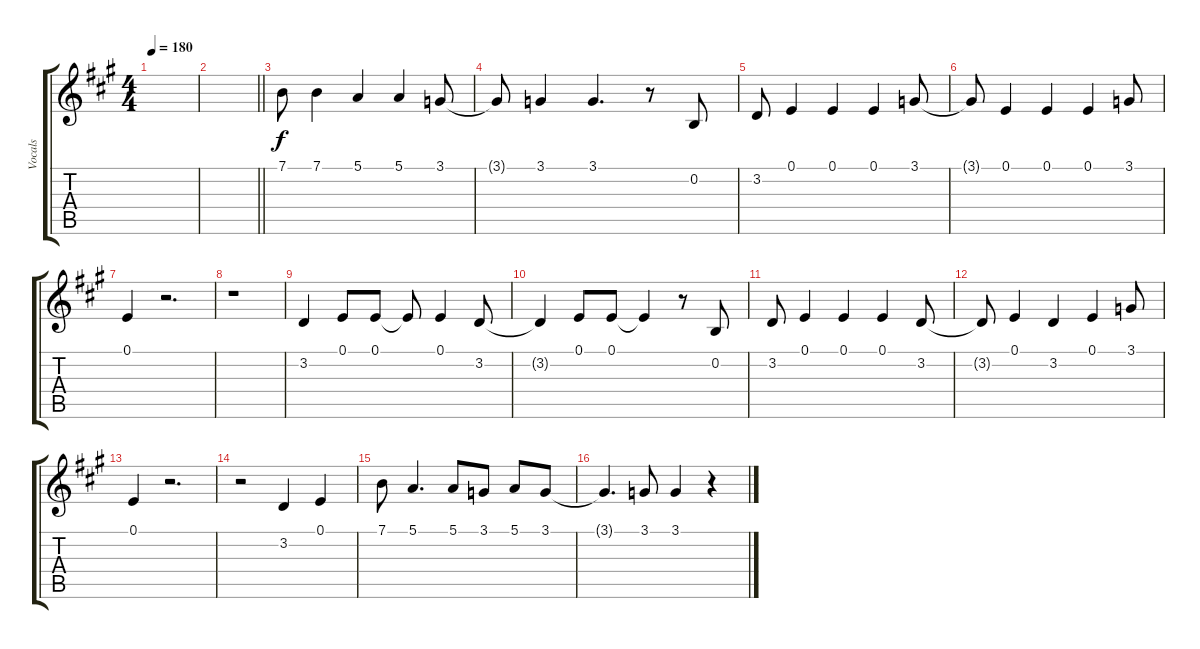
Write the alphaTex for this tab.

\track ("Vocals" "Vocals") {instrument stringensemble1}
\staff {score tabs}
\tuning (E4 B3 G3 D3 A2 E2) {hide}
\ts (4 4)
\tempo 180
\clef g2
\ks f#minor
|
\barLineRight lightlight
|
7.1.8 7.1.4 5.1.4 5.1.4 3.1.8 |
3.1{t}.8 3.1.4 3.1.4{d} r.8 0.2.8 |
3.2.8 0.1.4 0.1.4 0.1.4 3.1.8 |
3.1{t}.8 0.1.4 0.1.4 0.1.4 3.1.8 |
0.1.4 r.2{d} |
r.1 |
3.2.4 0.1.8 0.1.8 0.1{t}.8 0.1.4 3.2.8 |
3.2{t}.4 0.1.8 0.1.8 0.1{t}.4 r.8 0.2.8 |
3.2.8 0.1.4 0.1.4 0.1.4 3.2.8 |
3.2{t}.8 0.1.4 3.2.4 0.1.4 3.1.8 |
0.1.4 r.2{d} |
r.2 3.2.4 0.1.4 |
7.1.8 5.1.4{d} 5.1.8 3.1.8 5.1.8 3.1.8 |
3.1{t}.4{d} 3.1.8 3.1.4 r.4
